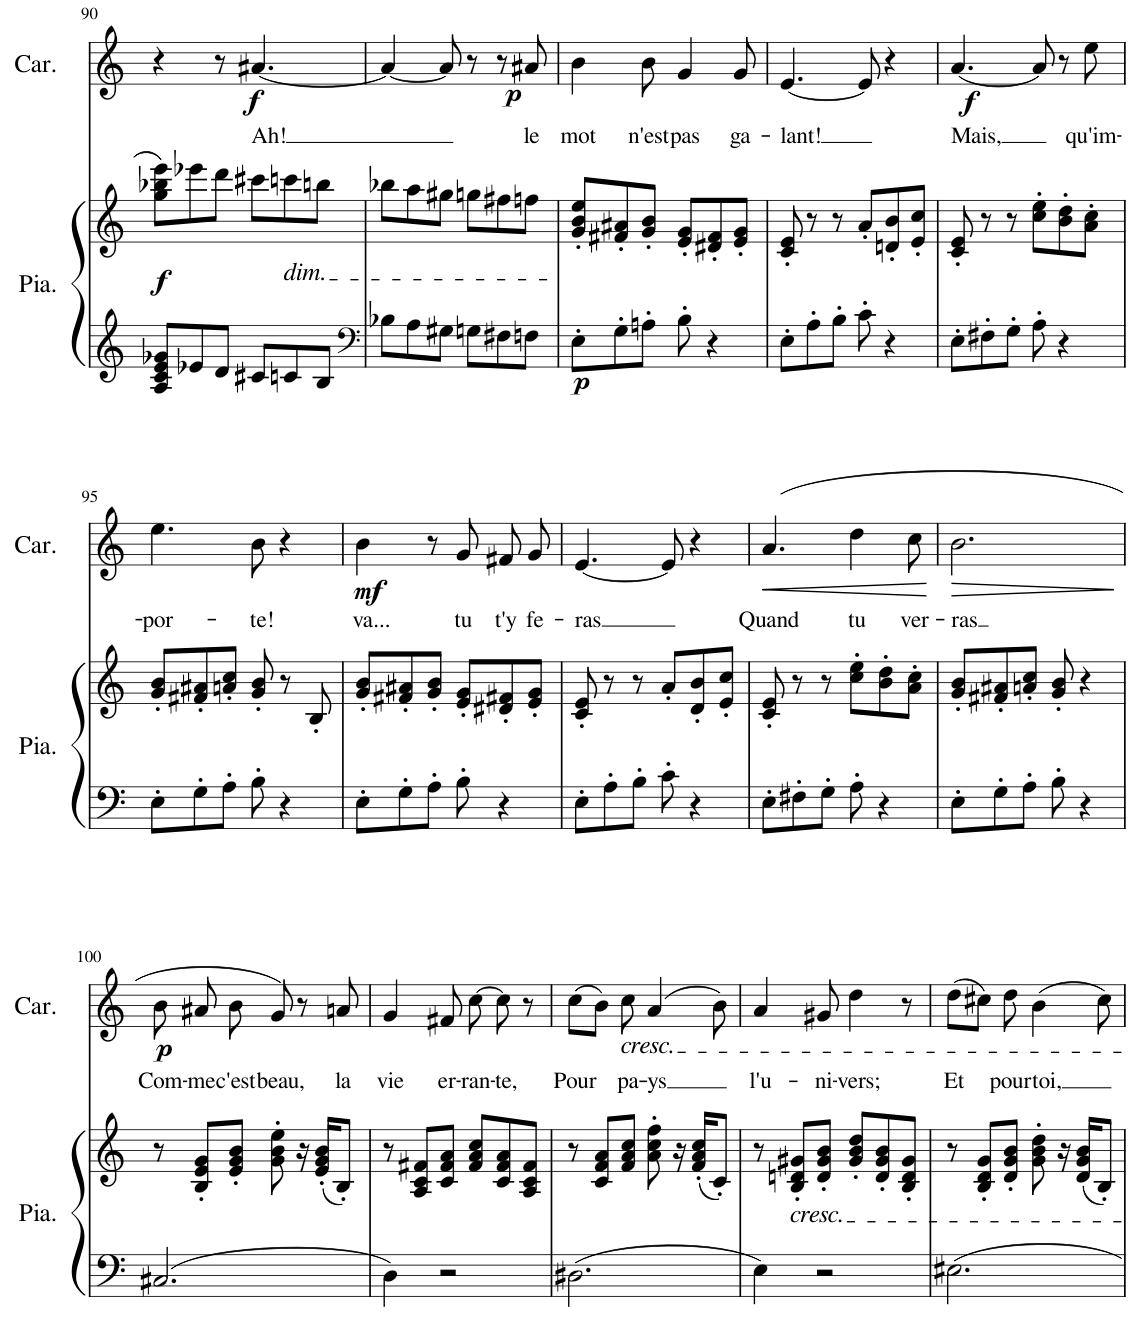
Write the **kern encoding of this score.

**kern	**kern	**dynam	**kern	**text	**dynam
*part2	*part2	*part2	*part1	*part1	*part1
*staff3	*staff2	*staff2/3	*staff1	*staff1	*staff1
*I"Piano	*	*	*I"Carmen	*	*
*I'Pia.	*	*	*I'Car.	*	*
!!LO:PB:g=z
*clefG2	*clefG2	*	*clefG2	*	*
*k[]	*k[]	*	*k[]	*	*
*M6/8	*M6/8	*	*M6/8	*	*
=90	=90	=90	=90	=90	=90
!	!	!LO:DY:b	!	!	!
8A/ 8c/ 8e/ 8g-X/L	8gg\ 8bb-X\ 8eee\L	f	4r	.	.
8e-X/	8eee-X\	.	.	.	.
8d/J	8ddd\J	.	8r	.	.
!	!	!	!	!LO:LY:b	!LO:DY:b
8c#X/L	8ccc#X\L	.	[4.a#X/	Ah!	f
!	!LO:TX:b:i:t=dim.	!	!	!	!
8cn/	8cccn\	.	.	.	.
8B/J	8bbn\J	.	.	.	.
=91	=91	=91	=91	=91	=91
*clefF4	*	*	*	*	*
8B-X\L	8bb-X\L	.	4a#/_	.	.
8A\	8aa\	.	.	.	.
8G#X\J	8gg#X\J	.	8a#/]	.	.
8Gn\L	8ggn\L	.	8r	.	.
8F#X\	8ff#X\	.	8r	.	.
!	!	!	!	!LO:LY:b	!LO:DY:b
8Fn\J	8ffn\J	.	8a#X/	le	p
=92	=92	=92	=92	=92	=92
!	!	!LO:DY:b=2	!	!LO:LY:b	!
8E'\L	8g/' 8b/' 8ee/'L	p	4b\	mot	.
8G'\	8f#X/' 8a#X/'	.	.	.	.
!	!	!	!	!LO:LY:b	!
8An'\J	8g/' 8b/'J	.	8b\	n'est	.
!	!	!	!	!LO:LY:b	!
8B'\	8e/' 8g/'L	.	4g/	pas	.
4r	8d#X/' 8f#/'	.	.	.	.
!	!	!	!	!LO:LY:b	!
.	8e/' 8g/'J	.	8g/	ga-	.
=93	=93	=93	=93	=93	=93
!	!	!	!	!LO:LY:b	!
8E'\L	8c/' 8e/'	.	[4.e/	-lant!	.
8A'\	8r	.	.	.	.
8B'\J	8r	.	.	.	.
8c'\	8a'/L	.	8e/]	.	.
4r	8dn/' 8b/'	.	4r	.	.
.	8e/' 8cc/'J	.	.	.	.
=94	=94	=94	=94	=94	=94
!	!	!	!	!LO:LY:b	!LO:DY:b
8E'\L	8c/' 8e/'	.	[4.a/	-Mais,	f
8F#X'\	8r	.	.	.	.
8G'\J	8r	.	.	.	.
8A'\	8cc\' 8ee\'L	.	8a/]	.	.
4r	8b\' 8dd\'	.	8r	.	.
!	!	!	!	!LO:LY:b	!
.	8a\' 8cc\'J	.	8ee\	qu'im-	.
!!LO:LB:g=z
=95	=95	=95	=95	=95	=95
!	!	!	!	!LO:LY:b	!
8E'\L	8g/' 8b/'L	.	4.ee\	-por-	.
8G'\	8f#X/' 8a#X/'	.	.	.	.
8A'\J	8an/' 8cc/'J	.	.	.	.
!	!	!	!	!LO:LY:b	!
8B'\	8g/' 8b/'	.	8b\	-te!	.
4r	8r	.	4r	.	.
.	8B'/	.	.	.	.
=96	=96	=96	=96	=96	=96
!	!	!	!	!LO:LY:b	!LO:DY:b
8E'\L	8g/' 8b/'L	.	4b\	va...	mf
8G'\	8f#X/' 8a#X/'	.	.	.	.
8A'\J	8g/' 8b/'J	.	8r	.	.
!	!	!	!	!LO:LY:b	!
8B'\	8e/' 8g/'L	.	8g/	tu	.
!	!	!	!	!LO:LY:b	!
4r	8d#X/' 8f#X/'	.	8f#X/	t'y	.
!	!	!	!	!LO:LY:b	!
.	8e/' 8g/'J	.	8g/	fe-	.
=97	=97	=97	=97	=97	=97
!	!	!	!	!LO:LY:b	!
8E'\L	8c/' 8e/'	.	[4.e/	-ras	.
8A'\	8r	.	.	.	.
8B'\J	8r	.	.	.	.
8c'\	8a'/L	.	8e/]	.	.
4r	8d/' 8b/'	.	4r	.	.
.	8e/' 8cc/'J	.	.	.	.
=98	=98	=98	=98	=98	=98
!	!	!	!	!LO:LY:b	!LO:HP:b
8E'\L	8c/' 8e/'	.	(4.a/	Quand	<
8F#X'\	8r	.	.	.	.
8G'\J	8r	.	.	.	.
!	!	!	!	!LO:LY:b	!
8A'\	8cc\' 8ee\'L	.	4dd\	tu	.
4r	8b\' 8dd\'	.	.	.	.
!	!	!	!	!LO:LY:b	!
.	8a\' 8cc\'J	.	8cc\	ver-	.
.	.	.	.	.	[
=99	=99	=99	=99	=99	=99
!	!	!	!	!LO:LY:b	!LO:HP:b
8E'\L	8g/' 8b/'L	.	2.b\	-ras	>
8G'\	8f#X/' 8a#X/'	.	.	.	.
8A'\J	8an/' 8cc/'J	.	.	.	.
8B'\	8g/' 8b/'	.	.	.	.
4r	4r	.	.	.	.
.	.	.	.	.	]
!!LO:LB:g=z
=100	=100	=100	=100	=100	=100
!	!	!	!	!LO:LY:b	!LO:DY:b
2.C#X/	8r	.	8b\	Com-	p
!	!	!	!	!LO:LY:b	!
.	8B/' 8e/' 8g/'L	.	8a#X/	-me	.
!	!	!	!	!LO:LY:b	!
.	8e/' 8g/' 8b/'J	.	8b\	c'est	.
!	!	!	!	!LO:LY:b	!
.	8g\' 8b\' 8ee\'	.	8g/)	beau,	.
.	16r	.	8r	.	.
.	(16e/' 16g/' 16b/'KL	.	.	.	.
!	!	!	!	!LO:LY:b	!
.	8B'/J)	.	8an/	la	.
=101	=101	=101	=101	=101	=101
!	!	!	!	!LO:LY:b	!
4D\	8r	.	4g/	vie	.
.	8A/ 8c/ 8f#X/L	.	.	.	.
!	!	!	!	!LO:LY:b	!
2r	8c/ 8f#/ 8a/J	.	8f#X/	er-	.
!	!	!	!	!LO:LY:b	!
.	8f#/ 8a/ 8cc/L	.	[8cc\	-ran-	.
!	!	!	!	!LO:LY:b	!
.	8c/ 8f#/ 8a/	.	8cc\]	-te,	.
.	8A/ 8c/ 8f#/J	.	8r	.	.
=102	=102	=102	=102	=102	=102
!	!	!	!	!LO:LY:b	!
2.D#X\	8r	.	(8cc\L	Pour	.
.	8c/ 8f/ 8a/L	.	8b\J)	.	.
!	!	!	!LO:TX:b:i:t=cresc.	!	!
!	!	!	!	!LO:LY:b	!
.	8f/ 8a/ 8cc/J	.	8cc\	pa-	.
!	!	!	!	!LO:LY:b	!
.	8a\' 8cc\' 8ff\'	.	(4a/	-ys	.
.	16r	.	.	.	.
.	(16f/' 16a/' 16cc/'KL	.	.	.	.
.	8c'/J)	.	8b\)	.	.
=103	=103	=103	=103	=103	=103
!	!	!	!	!LO:LY:b	!
4E\	8r	.	4a/	l'u-	.
!	!LO:TX:b:i:t=cresc.	!	!	!	!
.	8B/' 8dn/' 8g#X/'L	.	.	.	.
!	!	!	!	!LO:LY:b	!
2r	8d/' 8g#/' 8b/'J	.	8g#X/	-ni-	.
!	!	!	!	!LO:LY:b	!
.	8g#/' 8b/' 8dd/'L	.	4dd\	-vers;	.
.	8d/' 8g#/' 8b/'	.	.	.	.
.	8B/' 8d/' 8g#/'J	.	8r	.	.
=104	=104	=104	=104	=104	=104
!	!	!	!	!LO:LY:b	!
2.E#X\	8r	.	(8dd\L	Et	.
.	8B/' 8d/' 8g/'L	.	8cc#X\J)	.	.
!	!	!	!	!LO:LY:b	!
.	8d/' 8g/' 8b/'J	.	8dd\	pour	.
!	!	!	!	!LO:LY:b	!
.	8g\' 8b\' 8dd\'	.	(4b\	toi,	.
.	16r	.	.	.	.
.	(16d/ 16g/ 16b/KL	.	.	.	.
.	8B'/J)	.	8cc#\)	.	.
=	=	=	=	=	=
*-	*-	*-	*-	*-	*-
